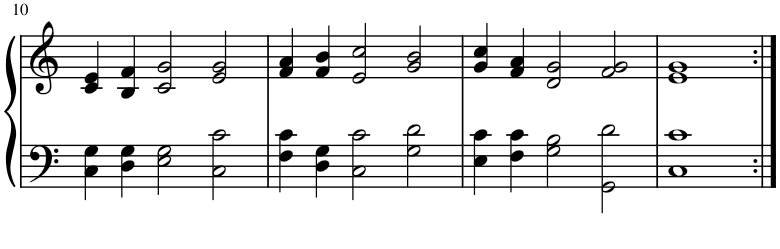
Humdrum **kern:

**kern	**kern
*part1	*part1
*staff2	*staff1
*I"Piano	*
*I'Pno.	*
!!LO:PB:g=z
*clefF4	*clefG2
*k[]	*k[]
*M3/2	*M3/2
=10	=10
4C\ 4G\	4c/ 4e/
4D\ 4G\	4B/ 4f/
2E\ 2G\	2c/ 2g/
2C\ 2c\	2e/ 2g/
=11	=11
4F\ 4c\	4f/ 4a/
4D\ 4G\	4f/ 4b/
2C\ 2c\	2e/ 2cc/
2G\ 2d\	2g/ 2b/
=12	=12
4E\ 4c\	4g/ 4cc/
4F\ 4c\	4f/ 4a/
2G\ 2B\	2d/ 2g/
2GG\ 2d\	2f/ 2g/
=13	=13
1C 1c	1e 1g
=:|!	=:|!
*-	*-
